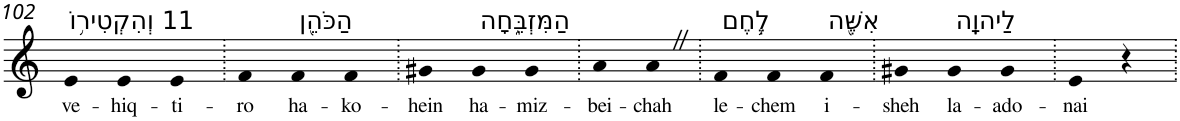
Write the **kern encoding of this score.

**kern	**text
*part1	*part1
*staff1	*staff1
*I"Piano	*
*I'Pno	*
!!LO:PB:g=z
*clefG2	*
*k[]	*
=102	=102
!LO:TX:a:t=11 וְהִקְטִיר֥וֹ	!
!	!LO:LY:b
4e	ve-
!	!LO:LY:b
4e	-hiq-
!	!LO:LY:b
4e	-ti-
=103.	=103.
!	!LO:LY:b
4f	-ro
!LO:TX:a:t=הַכֹּהֵ֖ן	!
!	!LO:LY:b
4f	ha-
!	!LO:LY:b
4f	-ko-
=104.	=104.
!	!LO:LY:b
4g#X	-hein
!LO:TX:a:t=הַמִּזְבֵּ֑חָה	!
!	!LO:LY:b
4g#	ha-
!	!LO:LY:b
4g#	-miz-
=105.	=105.
!	!LO:LY:b
4a	-bei-
!	!LO:LY:b
4aZ	-chah
=106.	=106.
!LO:TX:a:t=לֶ֥חֶם	!
!	!LO:LY:b
4f	le-
!	!LO:LY:b
4f	-chem
!LO:TX:a:t=אִשֶּׁ֖ה	!
!	!LO:LY:b
4f	i-
=107.	=107.
!	!LO:LY:b
4g#X	-sheh
!LO:TX:a:t=לַיהוָֽה	!
!	!LO:LY:b
4g#	la-
!	!LO:LY:b
4g#	-ado-
=108.	=108.
!	!LO:LY:b
4e	-nai
4r	.
=.	=.
*-	*-
